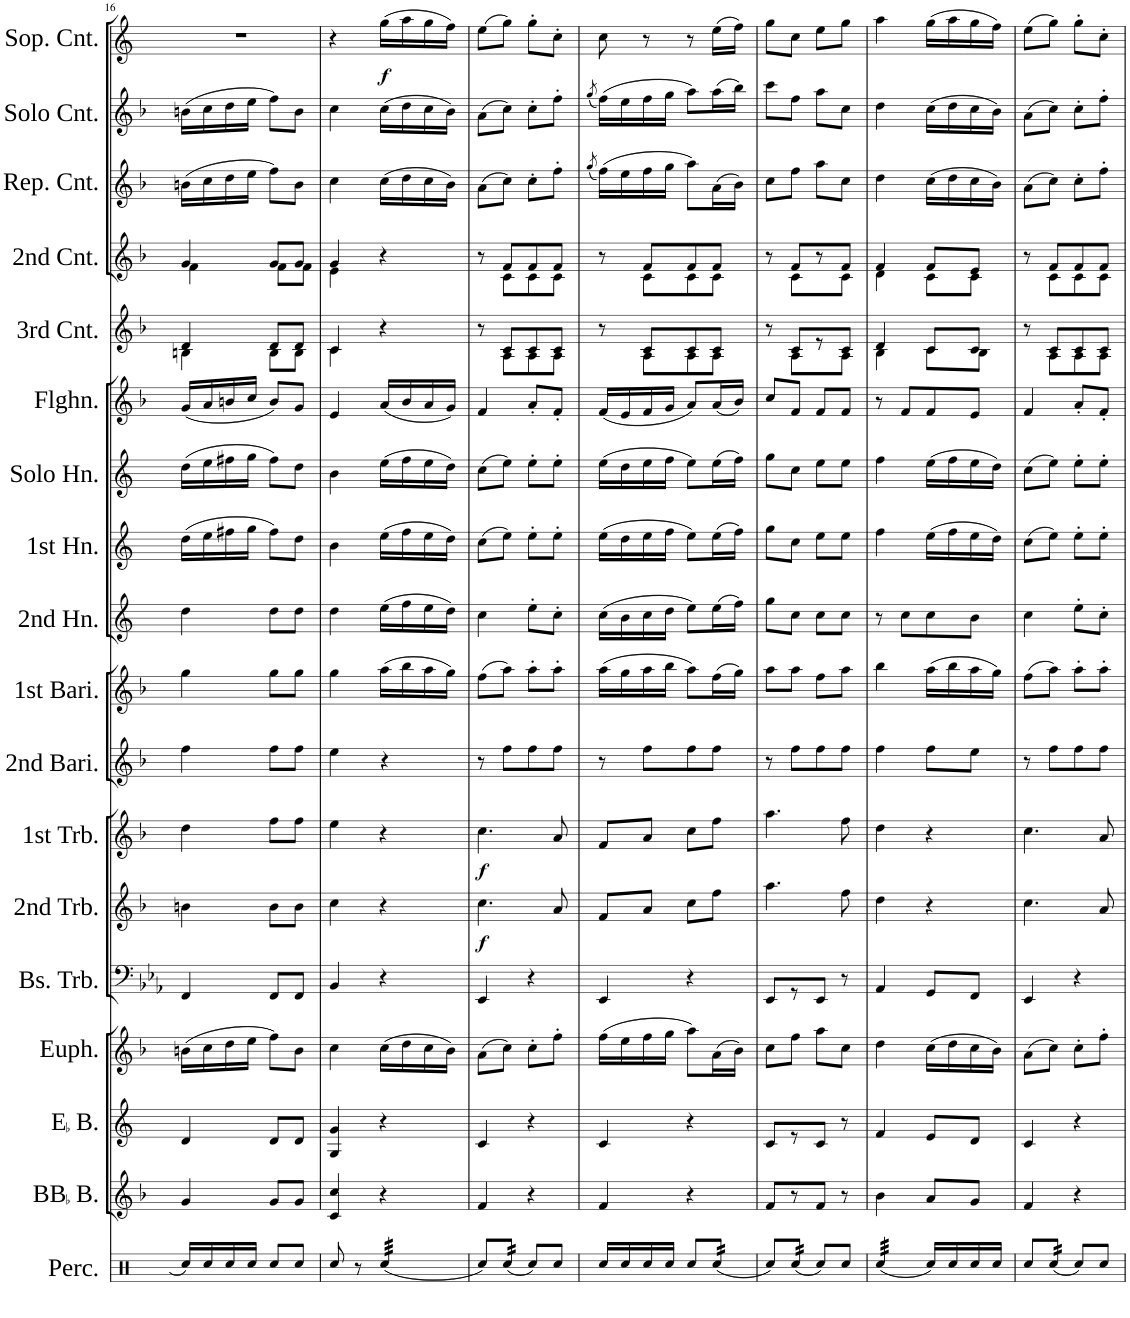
**kern	**kern	**kern	**kern	**kern	**kern	**dynam	**kern	**dynam	**kern	**kern	**kern	**kern	**kern	**kern	**kern	**kern	**kern	**kern	**kern	**dynam
*part18	*part17	*part16	*part15	*part14	*part13	*part13	*part12	*part12	*part11	*part10	*part9	*part8	*part7	*part6	*part5	*part4	*part3	*part2	*part1	*part1
*staff18	*staff17	*staff16	*staff15	*staff14	*staff13	*staff13	*staff12	*staff12	*staff11	*staff10	*staff9	*staff8	*staff7	*staff6	*staff5	*staff4	*staff3	*staff2	*staff1	*staff1
*I"Percussion (snare drum)	*I"BBaccidentalFlat Bass	*I"EaccidentalFlat Bass	*I"Euphonium	*I"Bass Trombone	*I"2nd Trombone	*	*I"1st Trombone	*	*I"2nd Baritone	*I"1st Baritone	*I"2nd Horn	*I"1st Horn	*I"Solo Horn	*I"Flugel Horn	*I"3rd Cornet	*I"2nd Cornet	*I"Repiano Cornet	*I"Solo Cornet	*I"Soprano Cornet	*
*I'Perc.	*I'BBaccidentalFlat B.	*I'EaccidentalFlat B.	*I'Euph.	*I'Bs. Trb.	*I'2nd Trb.	*	*I'1st Trb.	*	*I'2nd Bari.	*I'1st Bari.	*I'2nd Hn.	*I'1st Hn.	*I'Solo Hn.	*I'Flghn.	*I'3rd Cnt.	*I'2nd Cnt.	*I'Rep. Cnt.	*I'Solo Cnt.	*I'Sop. Cnt.	*
!!LO:PB:g=z
*clefX	*clefG2	*clefG2	*clefG2	*clefF4	*clefG2	*	*clefG2	*	*clefG2	*clefG2	*clefG2	*clefG2	*clefG2	*clefG2	*clefG2	*clefG2	*clefG2	*clefG2	*clefG2	*
*	*Trd15c26	*Trd12c21	*Trd8c14	*	*Trd8c14	*	*Trd8c14	*	*Trd8c14	*Trd8c14	*Trd5c9	*Trd5c9	*Trd5c9	*Trd1c2	*Trd1c2	*Trd1c2	*Trd1c2	*Trd1c2	*Trd-2c-3	*
*k[]	*k[b-]	*k[]	*k[b-]	*k[b-e-a-]	*k[b-]	*	*k[b-]	*	*k[b-]	*k[b-]	*k[]	*k[]	*k[]	*k[b-]	*k[b-]	*k[b-]	*k[b-]	*k[b-]	*k[]	*
*M2/4	*M2/4	*M2/4	*M2/4	*M2/4	*M2/4	*	*M2/4	*	*M2/4	*M2/4	*M2/4	*M2/4	*M2/4	*M2/4	*M2/4	*M2/4	*M2/4	*M2/4	*M2/4	*
=16	=16	=16	=16	=16	=16	=16	=16	=16	=16	=16	=16	=16	=16	=16	=16	=16	=16	=16	=16	=16
*	*	*	*	*	*	*	*	*	*	*	*	*	*	*	*^	*^	*	*	*	*
16Rcc/LL	4g/	4d/	(16bn\LL	4FF/	4bn\	.	4dd\	.	4ff\	4gg\	4dd\	(16dd\LL	(16dd\LL	(16g/LL	4d/	4Bn\	4g/	4f\	(16bn\LL	(16bn\LL	2r	.
16Rcc/	.	.	16cc\	.	.	.	.	.	.	.	.	16ee\	16ee\	16a/	.	.	.	.	16cc\	16cc\	.	.
16Rcc/	.	.	16dd\	.	.	.	.	.	.	.	.	16ff#X\	16ff#X\	16bn/	.	.	.	.	16dd\	16dd\	.	.
16Rcc/JJ	.	.	16ee\JJ	.	.	.	.	.	.	.	.	16gg\JJ	16gg\JJ	16cc/JJ	.	.	.	.	16ee\JJ	16ee\JJ	.	.
8Rcc/L	8g/L	8d/L	8ff\L)	8FF/L	8b\L	.	8ff\L	.	8ff\L	8gg\L	8dd\L	8ff#\L)	8ff#\L)	8b/L)	8d/L	8B\L	8g/L	8f\L	8ff\L)	8ff\L)	.	.
8Rcc/J	8g/J	8d/J	8b\J	8FF/J	8b\J	.	8ff\J	.	8ff\J	8gg\J	8dd\J	8dd\J	8dd\J	8g/J	8d/J	8B\J	8g/J	8f\J	8b\J	8b\J	.	.
=17	=17	=17	=17	=17	=17	=17	=17	=17	=17	=17	=17	=17	=17	=17	=17	=17	=17	=17	=17	=17	=17	=17
*	*^	*^	*	*^	*	*	*	*	*	*	*	*	*	*	*	*	*	*	*	*	*	*
8Rcc/	4cc/	4c/	4g/	4G/	4cc\	4BB-/	4ryy	4cc\	.	4ee\	.	4ee\	4gg\	4dd\	4b\	4b\	4e/	4c/	4c\	4g/	4e\	4cc\	4cc\	4r	.
8r	.	.	.	.	.	.	.	.	.	.	.	.	.	.	.	.	.	.	.	.	.	.	.	.	.
!	!	!	!	!	!	!	!	!	!	!	!	!	!	!	!	!	!	!	!	!	!	!	!	!	!LO:DY:b
*tremolo	*	*	*	*	*	*	*	*	*	*	*	*	*	*	*	*	*	*	*	*	*	*	*	*	*
(32Rcc/LLL	4r	4ryy	4r	4ryy	(16cc\LL	4r	4ryy	4r	.	4r	.	4r	(16aa\LL	(16ee\LL	(16ee\LL	(16ee\LL	(16a/LL	4r	4ryy	4r	4ryy	(16cc\LL	(16cc\LL	(16gg\LL	f
(32Rcc/	.	.	.	.	.	.	.	.	.	.	.	.	.	.	.	.	.	.	.	.	.	.	.	.	.
(32Rcc/	.	.	.	.	16dd\	.	.	.	.	.	.	.	16bb-\	16ff\	16ff\	16ff\	16b-/	.	.	.	.	16dd\	16dd\	16aa\	.
(32Rcc/	.	.	.	.	.	.	.	.	.	.	.	.	.	.	.	.	.	.	.	.	.	.	.	.	.
(32Rcc/	.	.	.	.	16cc\	.	.	.	.	.	.	.	16aa\	16ee\	16ee\	16ee\	16a/	.	.	.	.	16cc\	16cc\	16gg\	.
(32Rcc/	.	.	.	.	.	.	.	.	.	.	.	.	.	.	.	.	.	.	.	.	.	.	.	.	.
(32Rcc/	.	.	.	.	16b-\JJ)	.	.	.	.	.	.	.	16gg\JJ)	16dd\JJ)	16dd\JJ)	16dd\JJ)	16g/JJ)	.	.	.	.	16b-\JJ)	16b-\JJ)	16ff\JJ)	.
(32Rcc/JJJ	.	.	.	.	.	.	.	.	.	.	.	.	.	.	.	.	.	.	.	.	.	.	.	.	.
*Xtremolo	*	*	*	*	*	*	*	*	*	*	*	*	*	*	*	*	*	*	*	*	*	*	*	*	*
*	*v	*v	*	*	*	*v	*v	*	*	*	*	*	*	*	*	*	*	*	*	*	*	*	*	*	*
*	*	*v	*v	*	*	*	*	*	*	*	*	*	*	*	*	*	*	*	*	*	*	*	*
=18	=18	=18	=18	=18	=18	=18	=18	=18	=18	=18	=18	=18	=18	=18	=18	=18	=18	=18	=18	=18	=18	=18
!	!	!	!	!	!	!LO:DY:b	!	!LO:DY:b	!	!	!	!	!	!	!	!	!	!	!	!	!	!
8Rcc/L)	4f/	4c/	(8a\L	4EE-/	4.cc\	f	4.cc\	f	8r	(8ff\L	4cc\	(8cc\L	(8cc\L	4f/	8r	8ryy	8r	8ryy	(8a\L	(8a\L	(8ee\L	.
*tremolo	*	*	*	*	*	*	*	*	*	*	*	*	*	*	*	*	*	*	*	*	*	*
(32Rcc/	.	.	8cc\J)	.	.	.	.	.	8ff\L	8aa\J)	.	8ee\J)	8ee\J)	.	8c/L	8A\L	8f/L	8c\L	8cc\J)	8cc\J)	8gg\J)	.
(32Rcc/	.	.	.	.	.	.	.	.	.	.	.	.	.	.	.	.	.	.	.	.	.	.
(32Rcc/	.	.	.	.	.	.	.	.	.	.	.	.	.	.	.	.	.	.	.	.	.	.
(32Rcc/JJJ	.	.	.	.	.	.	.	.	.	.	.	.	.	.	.	.	.	.	.	.	.	.
*Xtremolo	*	*	*	*	*	*	*	*	*	*	*	*	*	*	*	*	*	*	*	*	*	*
8Rcc/L)	4r	4r	8cc'\L	4r	.	.	.	.	8ff\	8aa'\L	8ee'\L	8ee'\L	8ee'\L	8a'/L	8c/	8A\	8f/	8c\	8cc'\L	8cc'\L	8gg'\L	.
8Rcc/J	.	.	8ff'\J	.	8a/	.	8a/	.	8ff\J	8aa'\J	8cc'\J	8ee'\J	8ee'\J	8f'/J	8c/J	8A\J	8f/J	8c\J	8ff'\J	8ff'\J	8cc'\J	.
=19	=19	=19	=19	=19	=19	=19	=19	=19	=19	=19	=19	=19	=19	=19	=19	=19	=19	=19	=19	=19	=19	=19
.	.	.	.	.	.	.	.	.	.	.	.	.	.	.	.	.	.	.	(8qgg/	(8qgg/	.	.
16Rcc/LL	4f/	4c/	(16ff\LL	4EE-/	8f/L	.	8f/L	.	8r	(16aa\LL	(16cc\LL	(16ee\LL	(16ee\LL	(16f/LL	8r	8ryy	8r	8ryy	(16ff\LL)	(16ff\LL)	8cc\	.
16Rcc/	.	.	16ee\	.	.	.	.	.	.	16gg\	16b\	16dd\	16dd\	16e/	.	.	.	.	16ee\	16ee\	.	.
16Rcc/	.	.	16ff\	.	8a/J	.	8a/J	.	8ff\L	16aa\	16cc\	16ee\	16ee\	16f/	8c/L	8A\L	8f/L	8c\L	16ff\	16ff\	8r	.
16Rcc/JJ	.	.	16gg\JJ	.	.	.	.	.	.	16bb-\JJ	16dd\JJ	16ff\JJ	16ff\JJ	16g/JJ	.	.	.	.	16gg\JJ	16gg\JJ	.	.
8Rcc/L	4r	4r	8aa\L)	4r	8cc\L	.	8cc\L	.	8ff\	8aa\L)	8ee\L)	8ee\L)	8ee\L)	8a/L)	8c/	8A\	8f/	8c\	8aa\L)	8aa\L)	8r	.
*tremolo	*	*	*	*	*	*	*	*	*	*	*	*	*	*	*	*	*	*	*	*	*	*
(32Rcc/	.	.	(16a\L	.	8ff\J	.	8ff\J	.	8ff\J	(16ff\L	(16ee\L	(16ee\L	(16ee\L	(16a/L	8c/J	8A\J	8f/J	8c\J	(16a\L	(16aa\L	(16ee\LL	.
(32Rcc/	.	.	.	.	.	.	.	.	.	.	.	.	.	.	.	.	.	.	.	.	.	.
(32Rcc/	.	.	16b-\JJ)	.	.	.	.	.	.	16gg\JJ)	16ff\JJ)	16ff\JJ)	16ff\JJ)	16b-/JJ)	.	.	.	.	16b-\JJ)	16bb-\JJ)	16ff\JJ)	.
(32Rcc/JJJ	.	.	.	.	.	.	.	.	.	.	.	.	.	.	.	.	.	.	.	.	.	.
*Xtremolo	*	*	*	*	*	*	*	*	*	*	*	*	*	*	*	*	*	*	*	*	*	*
=20	=20	=20	=20	=20	=20	=20	=20	=20	=20	=20	=20	=20	=20	=20	=20	=20	=20	=20	=20	=20	=20	=20
8Rcc/L)	8f/L	8c/L	8cc\L	8EE-/L	4.aa\	.	4.aa\	.	8r	8aa\L	8gg\L	8gg\L	8gg\L	8cc/L	8r	8ryy	8r	8ryy	8cc\L	8ccc\L	8gg\L	.
*tremolo	*	*	*	*	*	*	*	*	*	*	*	*	*	*	*	*	*	*	*	*	*	*
(32Rcc/	8r	8r	8ff\J	8r	.	.	.	.	8ff\L	8aa\J	8cc\J	8cc\J	8cc\J	8f/J	8c/L	8A\L	8f/L	8c\L	8ff\J	8ff\J	8cc\J	.
(32Rcc/	.	.	.	.	.	.	.	.	.	.	.	.	.	.	.	.	.	.	.	.	.	.
(32Rcc/	.	.	.	.	.	.	.	.	.	.	.	.	.	.	.	.	.	.	.	.	.	.
(32Rcc/JJJ	.	.	.	.	.	.	.	.	.	.	.	.	.	.	.	.	.	.	.	.	.	.
*Xtremolo	*	*	*	*	*	*	*	*	*	*	*	*	*	*	*	*	*	*	*	*	*	*
8Rcc/L)	8f/J	8c/J	8aa\L	8EE-/J	.	.	.	.	8ff\	8ff\L	8cc\L	8ee\L	8ee\L	8f/L	8r	8ryy	8r	8ryy	8aa\L	8aa\L	8ee\L	.
8Rcc/J	8r	8r	8cc\J	8r	8ff\	.	8ff\	.	8ff\J	8aa\J	8cc\J	8ee\J	8ee\J	8f/J	8c/J	8A\J	8f/J	8c\J	8cc\J	8cc\J	8gg\J	.
=21	=21	=21	=21	=21	=21	=21	=21	=21	=21	=21	=21	=21	=21	=21	=21	=21	=21	=21	=21	=21	=21	=21
*tremolo	*	*	*	*	*	*	*	*	*	*	*	*	*	*	*	*	*	*	*	*	*	*
(32Rcc/LLL	4b-\	4f/	4dd\	4AA-/	4dd\	.	4dd\	.	4ff\	4bb-\	8r	4ff\	4ff\	8r	4d/	4B-\	4f/	4d\	4dd\	4dd\	4aa\	.
(32Rcc/	.	.	.	.	.	.	.	.	.	.	.	.	.	.	.	.	.	.	.	.	.	.
(32Rcc/	.	.	.	.	.	.	.	.	.	.	.	.	.	.	.	.	.	.	.	.	.	.
(32Rcc/	.	.	.	.	.	.	.	.	.	.	.	.	.	.	.	.	.	.	.	.	.	.
(32Rcc/	.	.	.	.	.	.	.	.	.	.	8cc\L	.	.	8f/L	.	.	.	.	.	.	.	.
(32Rcc/	.	.	.	.	.	.	.	.	.	.	.	.	.	.	.	.	.	.	.	.	.	.
(32Rcc/	.	.	.	.	.	.	.	.	.	.	.	.	.	.	.	.	.	.	.	.	.	.
(32Rcc/JJJ	.	.	.	.	.	.	.	.	.	.	.	.	.	.	.	.	.	.	.	.	.	.
*Xtremolo	*	*	*	*	*	*	*	*	*	*	*	*	*	*	*	*	*	*	*	*	*	*
16Rcc/LL)	8a/L	8e/L	(16cc\LL	8GG/L	4r	.	4r	.	8ff\L	(16aa\LL	8cc\	(16ee\LL	(16ee\LL	8f/	8c/L	8c\L	8f/L	8c\L	(16cc\LL	(16cc\LL	(16gg\LL	.
16Rcc/	.	.	16dd\	.	.	.	.	.	.	16bb-\	.	16ff\	16ff\	.	.	.	.	.	16dd\	16dd\	16aa\	.
16Rcc/	8g/J	8d/J	16cc\	8FF/J	.	.	.	.	8ee\J	16aa\	8b\J	16ee\	16ee\	8e/J	8c/J	8B-\J	8e/J	8c\J	16cc\	16cc\	16gg\	.
16Rcc/JJ	.	.	16b-\JJ)	.	.	.	.	.	.	16gg\JJ)	.	16dd\JJ)	16dd\JJ)	.	.	.	.	.	16b-\JJ)	16b-\JJ)	16ff\JJ)	.
=22	=22	=22	=22	=22	=22	=22	=22	=22	=22	=22	=22	=22	=22	=22	=22	=22	=22	=22	=22	=22	=22	=22
8Rcc/L	4f/	4c/	(8a\L	4EE-/	4.cc\	.	4.cc\	.	8r	(8ff\L	4cc\	(8cc\L	(8cc\L	4f/	8r	8ryy	8r	8ryy	(8a\L	(8a\L	(8ee\L	.
*tremolo	*	*	*	*	*	*	*	*	*	*	*	*	*	*	*	*	*	*	*	*	*	*
(32Rcc/	.	.	8cc\J)	.	.	.	.	.	8ff\L	8aa\J)	.	8ee\J)	8ee\J)	.	8c/L	8A\L	8f/L	8c\L	8cc\J)	8cc\J)	8gg\J)	.
(32Rcc/	.	.	.	.	.	.	.	.	.	.	.	.	.	.	.	.	.	.	.	.	.	.
(32Rcc/	.	.	.	.	.	.	.	.	.	.	.	.	.	.	.	.	.	.	.	.	.	.
(32Rcc/JJJ	.	.	.	.	.	.	.	.	.	.	.	.	.	.	.	.	.	.	.	.	.	.
*Xtremolo	*	*	*	*	*	*	*	*	*	*	*	*	*	*	*	*	*	*	*	*	*	*
8Rcc/L)	4r	4r	8cc'\L	4r	.	.	.	.	8ff\	8aa'\L	8ee'\L	8ee'\L	8ee'\L	8a'/L	8c/	8A\	8f/	8c\	8cc'\L	8cc'\L	8gg'\L	.
8Rcc/J	.	.	8ff'\J	.	8a/	.	8a/	.	8ff\J	8aa'\J	8cc'\J	8ee'\J	8ee'\J	8f'/J	8c/J	8A\J	8f/J	8c\J	8ff'\J	8ff'\J	8cc'\J	.
*	*	*	*	*	*	*	*	*	*	*	*	*	*	*	*v	*v	*	*	*	*	*	*
*	*	*	*	*	*	*	*	*	*	*	*	*	*	*	*	*v	*v	*	*	*	*
=	=	=	=	=	=	=	=	=	=	=	=	=	=	=	=	=	=	=	=	=
*-	*-	*-	*-	*-	*-	*-	*-	*-	*-	*-	*-	*-	*-	*-	*-	*-	*-	*-	*-	*-
